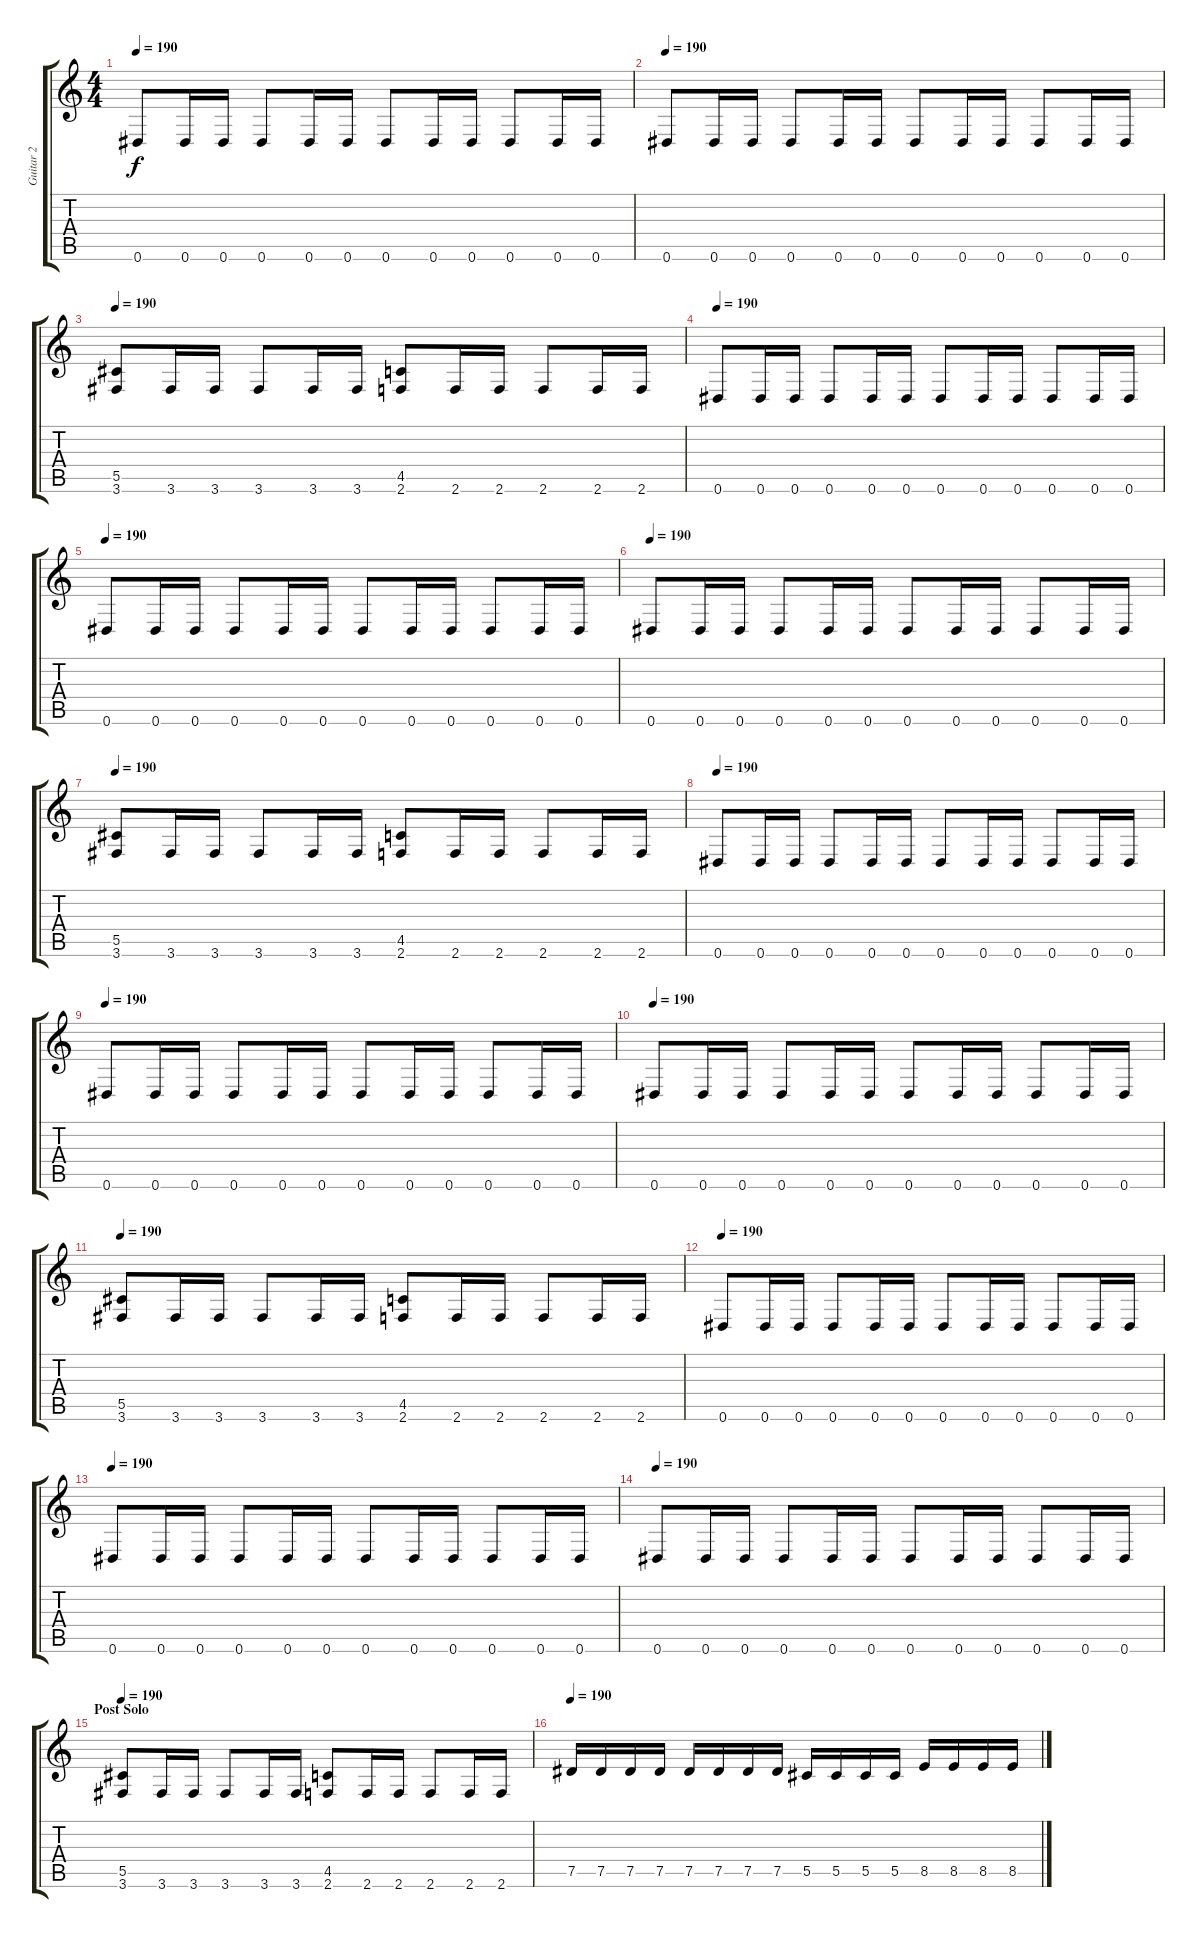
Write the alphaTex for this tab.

\track ("Guitar 2" "Guitar 2") {instrument distortionguitar}
\staff {score tabs}
\tuning (Eb4 Bb3 Gb3 Db3 Ab2 Eb2) {hide}
\ts (4 4)
\tempo 190
\clef g2
\ks c
0.6.8{dy f balance 13} 0.6.16 0.6.16 0.6.8 0.6.16 0.6.16 0.6.8 0.6.16 0.6.16 0.6.8 0.6.16 0.6.16 |
\tempo 190
0.6.8{balance 13} 0.6.16 0.6.16 0.6.8 0.6.16 0.6.16 0.6.8 0.6.16 0.6.16 0.6.8 0.6.16 0.6.16 |
\tempo 190
(5.5 3.6).8{balance 13} 3.6.16 3.6.16 3.6.8 3.6.16 3.6.16 (4.5 2.6).8 2.6.16 2.6.16 2.6.8 2.6.16 2.6.16 |
\tempo 190
0.6.8 0.6.16 0.6.16 0.6.8 0.6.16 0.6.16 0.6.8 0.6.16 0.6.16 0.6.8 0.6.16 0.6.16 |
\tempo 190
0.6.8 0.6.16 0.6.16 0.6.8 0.6.16 0.6.16 0.6.8 0.6.16 0.6.16 0.6.8 0.6.16 0.6.16 |
\tempo 190
0.6.8 0.6.16 0.6.16 0.6.8 0.6.16 0.6.16 0.6.8 0.6.16 0.6.16 0.6.8 0.6.16 0.6.16 |
\tempo 190
(5.5 3.6).8 3.6.16 3.6.16 3.6.8 3.6.16 3.6.16 (4.5 2.6).8 2.6.16 2.6.16 2.6.8 2.6.16 2.6.16 |
\tempo 190
0.6.8 0.6.16 0.6.16 0.6.8 0.6.16 0.6.16 0.6.8 0.6.16 0.6.16 0.6.8 0.6.16 0.6.16 |
\tempo 190
0.6.8 0.6.16 0.6.16 0.6.8 0.6.16 0.6.16 0.6.8 0.6.16 0.6.16 0.6.8 0.6.16 0.6.16 |
\tempo 190
0.6.8 0.6.16 0.6.16 0.6.8 0.6.16 0.6.16 0.6.8 0.6.16 0.6.16 0.6.8 0.6.16 0.6.16 |
\tempo 190
(5.5 3.6).8 3.6.16 3.6.16 3.6.8 3.6.16 3.6.16 (4.5 2.6).8 2.6.16 2.6.16 2.6.8 2.6.16 2.6.16 |
\tempo 190
0.6.8 0.6.16 0.6.16 0.6.8 0.6.16 0.6.16 0.6.8 0.6.16 0.6.16 0.6.8 0.6.16 0.6.16 |
\tempo 190
0.6.8 0.6.16 0.6.16 0.6.8 0.6.16 0.6.16 0.6.8 0.6.16 0.6.16 0.6.8 0.6.16 0.6.16 |
\tempo 190
0.6.8 0.6.16 0.6.16 0.6.8 0.6.16 0.6.16 0.6.8 0.6.16 0.6.16 0.6.8 0.6.16 0.6.16 |
\section ("" "Post Solo")
\tempo 190
(5.5 3.6).8 3.6.16 3.6.16 3.6.8 3.6.16 3.6.16 (4.5 2.6).8 2.6.16 2.6.16 2.6.8 2.6.16 2.6.16 |
\tempo 190
7.5.16 7.5.16 7.5.16 7.5.16 7.5.16 7.5.16 7.5.16 7.5.16 5.5.16 5.5.16 5.5.16 5.5.16 8.5.16 8.5.16 8.5.16 8.5.16
